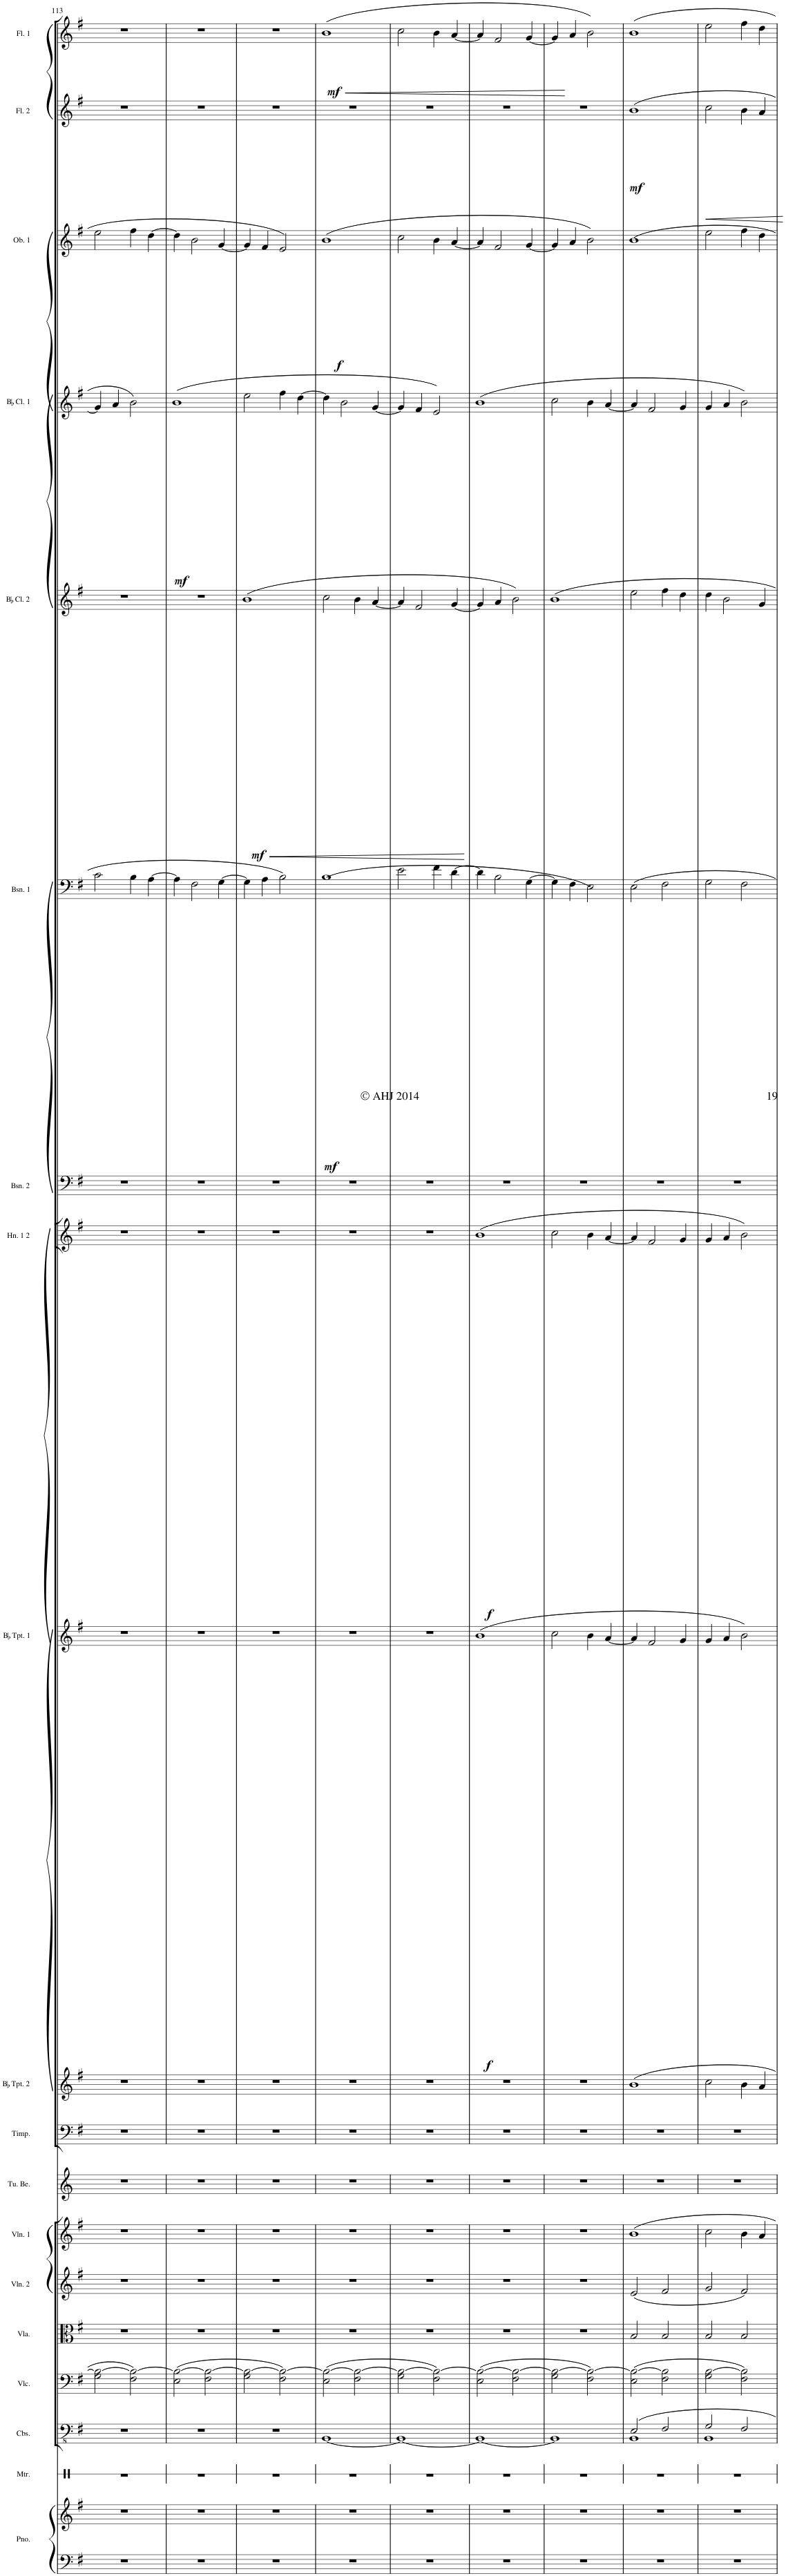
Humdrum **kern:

**kern	**kern	**kern	**kern	**kern	**kern	**kern	**kern	**kern	**kern	**kern	**kern	**dynam	**kern	**dynam	**kern	**kern	**dynam	**kern	**dynam	**kern	**dynam	**kern	**dynam	**kern	**dynam	**kern	**dynam
*part19	*part19	*part18	*part17	*part16	*part15	*part14	*part13	*part12	*part11	*part10	*part9	*part9	*part8	*part8	*part7	*part6	*part6	*part5	*part5	*part4	*part4	*part3	*part3	*part2	*part2	*part1	*part1
*staff20	*staff19	*staff18	*staff17	*staff16	*staff15	*staff14	*staff13	*staff12	*staff11	*staff10	*staff9	*staff9	*staff8	*staff8	*staff7	*staff6	*staff6	*staff5	*staff5	*staff4	*staff4	*staff3	*staff3	*staff2	*staff2	*staff1	*staff1
*I"Piano	*	*I"Metronome	*I"Contrabass	*I"Violoncello	*I"Viola	*I"Violin 2	*I"Violin 1	*I"Tubular Bells	*I"Timpani	*I"BaccidentalFlat Trumpet 2	*I"BaccidentalFlat Trumpet 1	*	*I"Horn 1 2	*	*I"Bassoon 2	*I"Bassoon 1	*	*I"BaccidentalFlat Clarinet 2	*	*I"BaccidentalFlat Clarinet 1	*	*I"Oboe 1	*	*I"Flute 2	*	*I"Flute 1	*
*I'Pno.	*	*I'Mtr.	*I'Cbs.	*I'Vlc.	*I'Vla.	*I'Vln. 2	*I'Vln. 1	*I'Tu. Be.	*I'Timp.	*I'BaccidentalFlat Tpt. 2	*I'BaccidentalFlat Tpt. 1	*	*I'Hn. 1 2	*	*I'Bsn. 2	*I'Bsn. 1	*	*I'BaccidentalFlat Cl. 2	*	*I'BaccidentalFlat Cl. 1	*	*I'Ob. 1	*	*I'Fl. 2	*	*I'Fl. 1	*
!!LO:PB:g=z
*clefF4	*clefG2	*clefX	*clefFv4	*clefF4	*clefC3	*clefG2	*clefG2	*clefG2	*clefF4	*clefG2	*clefG2	*	*clefG2	*	*clefF4	*clefF4	*	*clefG2	*	*clefG2	*	*clefG2	*	*clefG2	*	*clefG2	*
*	*	*	*	*	*	*	*	*	*	*ITrd1c2	*ITrd1c2	*	*ITrd4c7	*	*	*	*	*ITrd1c2	*	*ITrd1c2	*	*	*	*	*	*	*
*k[f#]	*k[f#]	*k[]	*k[f#]	*k[f#]	*k[f#]	*k[f#]	*k[f#]	*k[]	*k[f#]	*k[f#]	*k[f#]	*	*k[f#]	*	*k[f#]	*k[f#]	*	*k[f#]	*	*k[f#]	*	*k[f#]	*	*k[f#]	*	*k[f#]	*
*M4/4	*M4/4	*M4/4	*M4/4	*M4/4	*M4/4	*M4/4	*M4/4	*M4/4	*M4/4	*M4/4	*M4/4	*	*M4/4	*	*M4/4	*M4/4	*	*M4/4	*	*M4/4	*	*M4/4	*	*M4/4	*	*M4/4	*
=113	=113	=113	=113	=113	=113	=113	=113	=113	=113	=113	=113	=113	=113	=113	=113	=113	=113	=113	=113	=113	=113	=113	=113	=113	=113	=113	=113
1r	1r	1r	1r	2G\ 2B\_	1r	1r	1r	1r	1r	1r	1r	.	1r	.	1r	2c\	.	1r	.	4g/]	.	2ee\	.	1r	.	1r	.
.	.	.	.	.	.	.	.	.	.	.	.	.	.	.	.	.	.	.	.	4a/	.	.	.	.	.	.	.
.	.	.	.	2F#\ 2B\_	.	.	.	.	.	.	.	.	.	.	.	4B\	.	.	.	2b\	.	4ff#\	.	.	.	.	.
.	.	.	.	.	.	.	.	.	.	.	.	.	.	.	.	[4A\	.	.	.	.	.	[4dd\	.	.	.	.	.
=114	=114	=114	=114	=114	=114	=114	=114	=114	=114	=114	=114	=114	=114	=114	=114	=114	=114	=114	=114	=114	=114	=114	=114	=114	=114	=114	=114
!	!	!	!	!	!	!	!	!	!	!	!	!	!	!	!	!	!	!	!	!	!LO:DY:b	!	!	!	!	!	!
1r	1r	1r	1r	(2E\ 2B\_	1r	1r	1r	1r	1r	1r	1r	.	1r	.	1r	4A\]	.	1r	.	(1b	mf	4dd\]	.	1r	.	1r	.
.	.	.	.	.	.	.	.	.	.	.	.	.	.	.	.	2F#\	.	.	.	.	.	2b\	.	.	.	.	.
.	.	.	.	2F#\ 2B\_	.	.	.	.	.	.	.	.	.	.	.	.	.	.	.	.	.	.	.	.	.	.	.
.	.	.	.	.	.	.	.	.	.	.	.	.	.	.	.	[4G\	.	.	.	.	.	[4g/	.	.	.	.	.
=115	=115	=115	=115	=115	=115	=115	=115	=115	=115	=115	=115	=115	=115	=115	=115	=115	=115	=115	=115	=115	=115	=115	=115	=115	=115	=115	=115
!	!	!	!	!	!	!	!	!	!	!	!	!	!	!	!	!	!	!	!LO:HP:b	!	!	!	!	!	!	!	!
!	!	!	!	!	!	!	!	!	!	!	!	!	!	!	!	!	!	!	!LO:DY:n=1:b	!	!	!	!	!	!	!	!
1r	1r	1r	1r	2G\ 2B\_	1r	1r	1r	1r	1r	1r	1r	.	1r	.	1r	4G\]	.	(1b	< mf	2ee\	.	4g/]	.	1r	.	1r	.
.	.	.	.	.	.	.	.	.	.	.	.	.	.	.	.	4A\	.	.	.	.	.	4f#/	.	.	.	.	.
.	.	.	.	2F#\ 2B\_)	.	.	.	.	.	.	.	.	.	.	.	2B\	.	.	.	4ff#\	.	2e/	.	.	.	.	.
.	.	.	.	.	.	.	.	.	.	.	.	.	.	.	.	.	.	.	.	[4dd\	.	.	.	.	.	.	.
=116	=116	=116	=116	=116	=116	=116	=116	=116	=116	=116	=116	=116	=116	=116	=116	=116	=116	=116	=116	=116	=116	=116	=116	=116	=116	=116	=116
!	!	!	!	!	!	!	!	!	!	!	!	!	!	!	!	!	!LO:DY:b	!	!	!	!	!	!LO:DY:b	!	!	!	!LO:HP:b
!	!	!	!	!	!	!	!	!	!	!	!	!	!	!	!	!	!	!	!	!	!	!	!	!	!	!	!LO:DY:n=1:b
1r	1r	1r	[1BBB	(2E\ 2B\_	1r	1r	1r	1r	1r	1r	1r	.	1r	.	1r	(1B	mf	2cc\	.	4dd\]	.	(1b	f	1r	.	(1b	< mf
.	.	.	.	.	.	.	.	.	.	.	.	.	.	.	.	.	.	.	.	2b\	.	.	.	.	.	.	.
.	.	.	.	2F#\ 2B\_	.	.	.	.	.	.	.	.	.	.	.	.	.	4b\	.	.	.	.	.	.	.	.	.
.	.	.	.	.	.	.	.	.	.	.	.	.	.	.	.	.	.	[4a/	.	[4g/	.	.	.	.	.	.	.
=117	=117	=117	=117	=117	=117	=117	=117	=117	=117	=117	=117	=117	=117	=117	=117	=117	=117	=117	=117	=117	=117	=117	=117	=117	=117	=117	=117
1r	1r	1r	1BBB_	2G\ 2B\_	1r	1r	1r	1r	1r	1r	1r	.	1r	.	1r	2e\	.	4a/]	.	4g/]	.	2cc\	.	1r	.	2cc\	.
.	.	.	.	.	.	.	.	.	.	.	.	.	.	.	.	.	.	2f#/	.	4f#/	.	.	.	.	.	.	.
.	.	.	.	2F#\ 2B\_)	.	.	.	.	.	.	.	.	.	.	.	4f#\	.	.	.	2e/)	.	4b\	.	.	.	4b\	.
.	.	.	.	.	.	.	.	.	.	.	.	.	.	.	.	[4d\	.	[4g/	.	.	.	[4a/	.	.	.	[4a/	.
.	.	.	.	.	.	.	.	.	.	.	.	.	.	.	.	.	.	.	[	.	.	.	.	.	.	.	.
=118	=118	=118	=118	=118	=118	=118	=118	=118	=118	=118	=118	=118	=118	=118	=118	=118	=118	=118	=118	=118	=118	=118	=118	=118	=118	=118	=118
!	!	!	!	!	!	!	!	!	!	!	!	!LO:DY:b	!	!LO:DY:b	!	!	!	!	!	!	!	!	!	!	!	!	!
1r	1r	1r	1BBB_	(2E\ 2B\_	1r	1r	1r	1r	1r	1r	(1b	f	(1b	f	1r	4d\]	.	4g/]	.	(1b	.	4a/]	.	1r	.	4a/]	.
.	.	.	.	.	.	.	.	.	.	.	.	.	.	.	.	2B\	.	4a/	.	.	.	2f#/	.	.	.	2f#/	.
.	.	.	.	2F#\ 2B\_	.	.	.	.	.	.	.	.	.	.	.	.	.	2b\)	.	.	.	.	.	.	.	.	.
.	.	.	.	.	.	.	.	.	.	.	.	.	.	.	.	[4G\	.	.	.	.	.	[4g/	.	.	.	[4g/	.
=119	=119	=119	=119	=119	=119	=119	=119	=119	=119	=119	=119	=119	=119	=119	=119	=119	=119	=119	=119	=119	=119	=119	=119	=119	=119	=119	=119
1r	1r	1r	1BBB]	2G\ 2B\_	1r	1r	1r	1r	1r	1r	2cc\	.	2cc\	.	1r	4G\]	.	1b	.	2cc\	.	4g/]	.	1r	.	4g/]	.
.	.	.	.	.	.	.	.	.	.	.	.	.	.	.	.	4F#\	.	.	.	.	.	4a/	.	.	.	4a/	[
.	.	.	.	2F#\ 2B\_)	.	.	.	.	.	.	4b\	.	4b\	.	.	2E\)	.	.	.	4b\	.	2b\)	.	.	.	2b\)	.
.	.	.	.	.	.	.	.	.	.	.	[4a/	.	[4a/	.	.	.	.	.	.	[4a/	.	.	.	.	.	.	.
=120	=120	=120	=120	=120	=120	=120	=120	=120	=120	=120	=120	=120	=120	=120	=120	=120	=120	=120	=120	=120	=120	=120	=120	=120	=120	=120	=120
*	*	*	*^	*	*	*	*	*	*	*	*	*	*	*	*	*	*	*	*	*	*	*	*	*	*	*	*
!	!	!	!	!	!	!	!	!	!	!	!	!	!	!	!	!	!	!	!	!	!	!	!	!	!	!LO:DY:b	!	!
1r	1r	1r	2EE/	1BBB	(2E\ 2B\_	2B/	(2e/	1b	1r	1r	1b	4a/]	.	4a/]	.	1r	2E\	.	2ee\	.	4a/]	.	1b	.	1b	mf	1b	.
.	.	.	.	.	.	.	.	.	.	.	.	2f#/	.	2f#/	.	.	.	.	.	.	2f#/	.	.	.	.	.	.	.
.	.	.	2FF#/	.	2F#\ 2B\]	2B/	2f#/	.	.	.	.	.	.	.	.	.	2F#\	.	4ff#\	.	.	.	.	.	.	.	.	.
.	.	.	.	.	.	.	.	.	.	.	.	4g/	.	4g/	.	.	.	.	4dd\	.	4g/	.	.	.	.	.	.	.
=121	=121	=121	=121	=121	=121	=121	=121	=121	=121	=121	=121	=121	=121	=121	=121	=121	=121	=121	=121	=121	=121	=121	=121	=121	=121	=121	=121	=121
1r	1r	1r	2GG/	1BBB	2G\ [2B\	2B/	2g/	2cc\	1r	1r	2cc\	4g/	.	4g/	.	1r	2G\	.	4dd\	.	4g/	.	2ee\	.	2cc\	.	2ee\	.
.	.	.	.	.	.	.	.	.	.	.	.	4a/	.	4a/	.	.	.	.	2b\	.	4a/	.	.	.	.	.	.	.
.	.	.	2FF#/	.	2F#\ 2B\])	2B/	2f#/)	4b\	.	.	4b\	2b\)	.	2b\)	.	.	2F#\	.	.	.	2b\)	.	4ff#\	.	4b\	.	4ff#\	.
.	.	.	.	.	.	.	.	4a/	.	.	4a/	.	.	.	.	.	.	.	4g/	.	.	.	4dd\	.	4a/	.	4dd\	.
*	*	*	*v	*v	*	*	*	*	*	*	*	*	*	*	*	*	*	*	*	*	*	*	*	*	*	*	*	*
=	=	=	=	=	=	=	=	=	=	=	=	=	=	=	=	=	=	=	=	=	=	=	=	=	=	=	=
*-	*-	*-	*-	*-	*-	*-	*-	*-	*-	*-	*-	*-	*-	*-	*-	*-	*-	*-	*-	*-	*-	*-	*-	*-	*-	*-	*-
